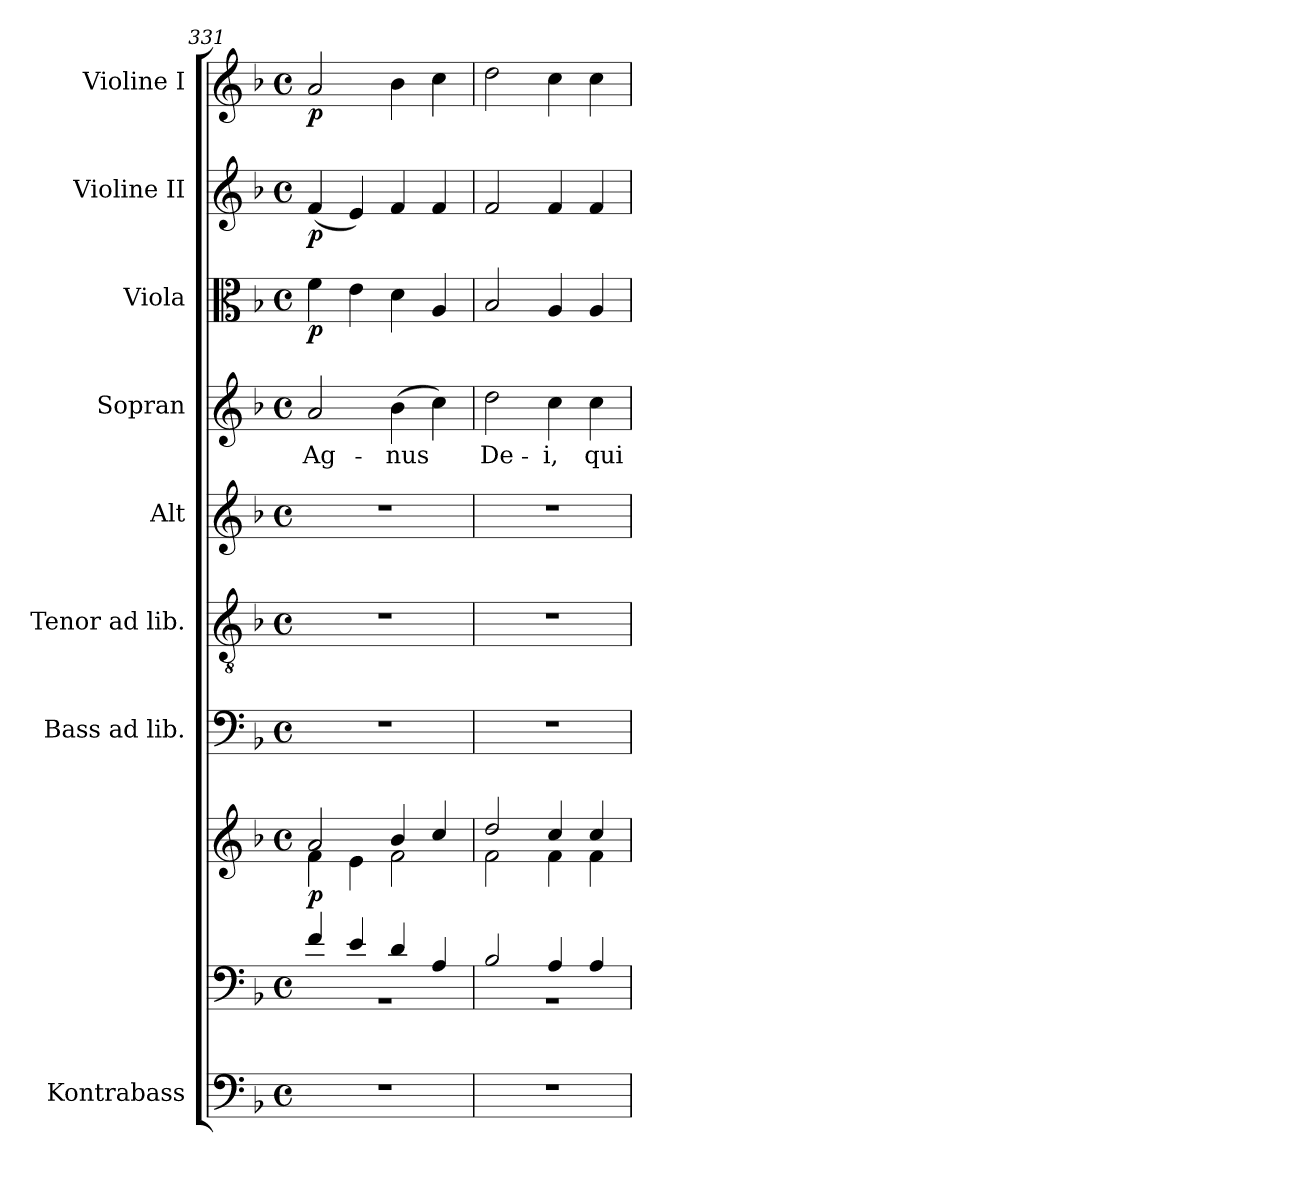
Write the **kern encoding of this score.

**kern	**kern	**kern	**dynam	**kern	**kern	**kern	**kern	**text	**kern	**dynam	**kern	**dynam	**kern	**dynam
*part9	*part8	*part8	*part8	*part7	*part6	*part5	*part4	*part4	*part3	*part3	*part2	*part2	*part1	*part1
*staff10	*staff9	*staff8	*staff8/9	*staff7	*staff6	*staff5	*staff4	*staff4	*staff3	*staff3	*staff2	*staff2	*staff1	*staff1
*I"Kontrabass	*	*	*	*I"Bass ad lib.	*I"Tenor ad lib.	*I"Alt	*I"Sopran	*	*I"Viola	*	*I"Violine II	*	*I"Violine I	*
*I'Kb.	*	*	*	*I'B.	*I'T.	*I'A.	*I'S.	*	*I'Vla.	*	*I'Vl. II	*	*I'Vl. I	*
*clefF4	*clefF4	*clefG2	*	*clefF4	*clefGv2	*clefG2	*clefG2	*	*clefC3	*	*clefG2	*	*clefG2	*
*ITrd7c12	*	*	*	*	*	*	*	*	*	*	*	*	*	*
*k[b-]	*k[b-]	*k[b-]	*	*k[b-]	*k[b-]	*k[b-]	*k[b-]	*	*k[b-]	*	*k[b-]	*	*k[b-]	*
*F:	*F:	*F:	*	*F:	*F:	*F:	*F:	*	*F:	*	*F:	*	*F:	*
*M4/4	*M4/4	*M4/4	*	*M4/4	*M4/4	*M4/4	*M4/4	*	*M4/4	*	*M4/4	*	*M4/4	*
*met(c)	*met(c)	*met(c)	*	*met(c)	*met(c)	*met(c)	*met(c)	*	*met(c)	*	*met(c)	*	*met(c)	*
=331	=331	=331	=331	=331	=331	=331	=331	=331	=331	=331	=331	=331	=331	=331
*	*^	*^	*	*	*	*	*	*	*	*	*	*	*	*
!	!	!	!	!	!LO:DY:b	!	!	!	!	!LO:LY:b	!	!LO:DY:b	!	!LO:DY:b	!	!LO:DY:b
1r	4f/	1rBB	2a/	4f\	p	1r	1r	1r	2a/	Ag-	4f\	p	(<4f/	p	2a/	p
.	4e/	.	.	4e\	.	.	.	.	.	.	4e\	.	4e/)	.	.	.
!	!	!	!	!	!	!	!	!	!	!LO:LY:b	!	!	!	!	!	!
.	4d/	.	4b-/	2f\	.	.	.	.	(>4b-\	-nus	4d\	.	4f/	.	4b-\	.
.	4A/	.	4cc/	.	.	.	.	.	4cc\)	.	4A/	.	4f/	.	4cc\	.
=332	=332	=332	=332	=332	=332	=332	=332	=332	=332	=332	=332	=332	=332	=332	=332	=332
!	!	!	!	!	!	!	!	!	!	!LO:LY:b	!	!	!	!	!	!
1r	2B-/	1rBB	2dd/	2f\	.	1r	1r	1r	2dd\	De-	2B-/	.	2f/	.	2dd\	.
!	!	!	!	!	!	!	!	!	!	!LO:LY:b	!	!	!	!	!	!
.	4A/	.	4cc/	4f\	.	.	.	.	4cc\	-i,	4A/	.	4f/	.	4cc\	.
!	!	!	!	!	!	!	!	!	!	!LO:LY:b	!	!	!	!	!	!
.	4A/	.	4cc/	4f\	.	.	.	.	4cc\	qui	4A/	.	4f/	.	4cc\	.
*	*v	*v	*	*	*	*	*	*	*	*	*	*	*	*	*	*
*	*	*v	*v	*	*	*	*	*	*	*	*	*	*	*	*
=	=	=	=	=	=	=	=	=	=	=	=	=	=	=
*-	*-	*-	*-	*-	*-	*-	*-	*-	*-	*-	*-	*-	*-	*-
